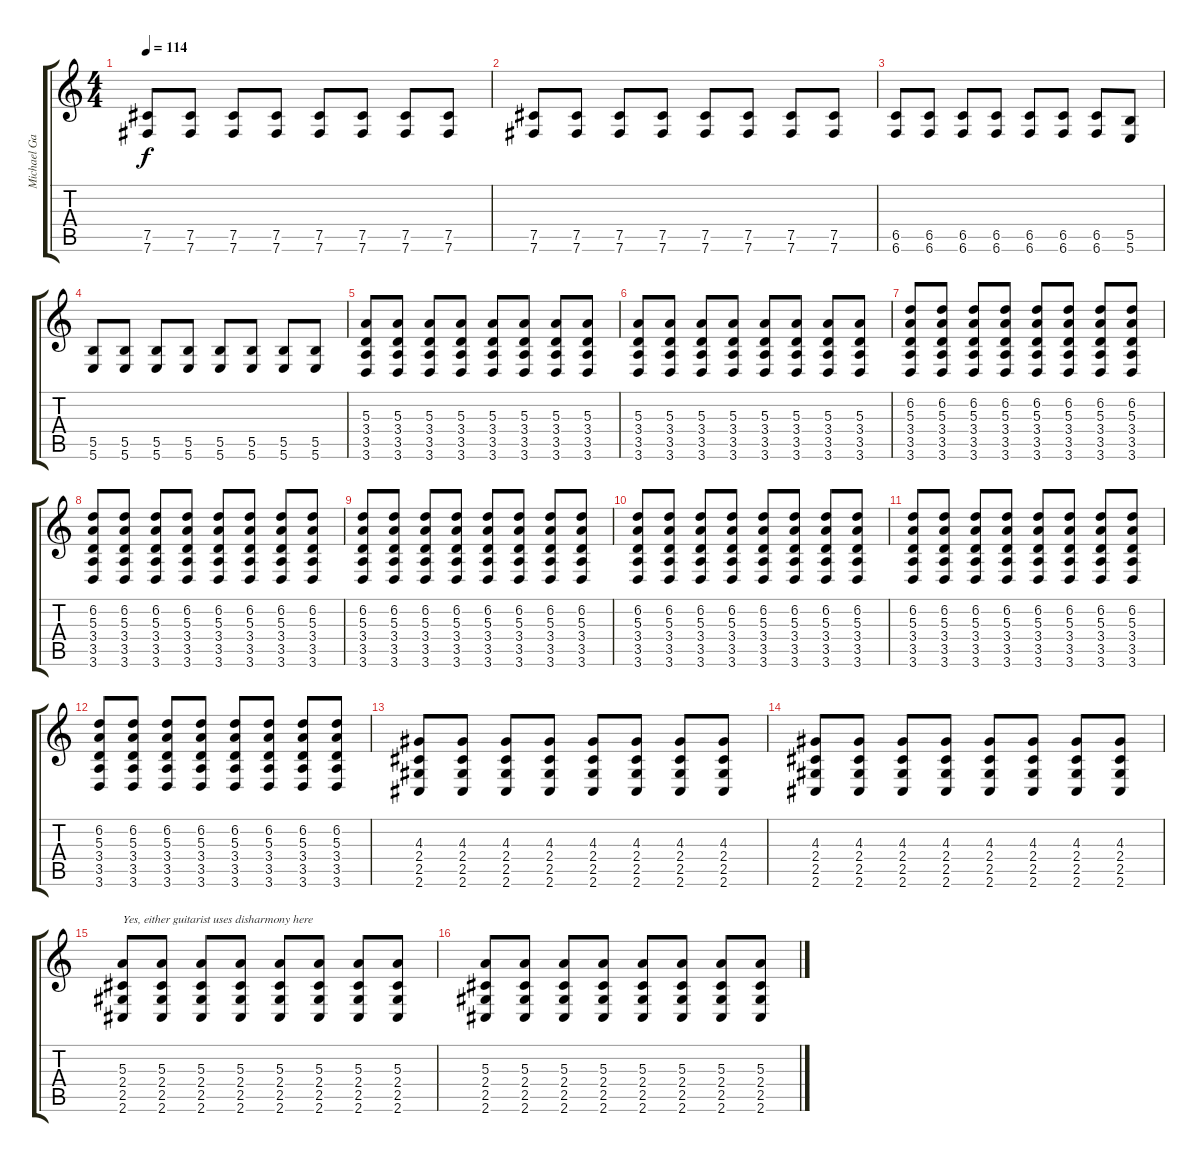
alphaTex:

\track ("Michael Gallagher" "Michael Ga") {instrument distortionguitar}
\staff {score tabs}
\tuning (Db4 Ab3 E3 B2 Gb2 B1) {hide}
\ts (4 4)
\tempo 114
\clef g2
\ks c
(7.5 7.6).8{dy f volume 16 balance 8} (7.5 7.6).8 (7.5 7.6).8 (7.5 7.6).8 (7.5 7.6).8 (7.5 7.6).8 (7.5 7.6).8 (7.5 7.6).8 |
(7.5 7.6).8 (7.5 7.6).8 (7.5 7.6).8 (7.5 7.6).8 (7.5 7.6).8 (7.5 7.6).8 (7.5 7.6).8 (7.5 7.6).8 |
(6.5 6.6).8 (6.5 6.6).8 (6.5 6.6).8 (6.5 6.6).8 (6.5 6.6).8 (6.5 6.6).8 (6.5 6.6).8 (5.5 5.6).8 |
(5.5 5.6).8 (5.5 5.6).8 (5.5 5.6).8 (5.5 5.6).8 (5.5 5.6).8 (5.5 5.6).8 (5.5 5.6).8 (5.5 5.6).8 |
(5.3 3.4 3.5 3.6).8 (5.3 3.4 3.5 3.6).8 (5.3 3.4 3.5 3.6).8 (5.3 3.4 3.5 3.6).8 (5.3 3.4 3.5 3.6).8 (5.3 3.4 3.5 3.6).8 (5.3 3.4 3.5 3.6).8 (5.3 3.4 3.5 3.6).8 |
(5.3 3.4 3.5 3.6).8 (5.3 3.4 3.5 3.6).8 (5.3 3.4 3.5 3.6).8 (5.3 3.4 3.5 3.6).8 (5.3 3.4 3.5 3.6).8 (5.3 3.4 3.5 3.6).8 (5.3 3.4 3.5 3.6).8 (5.3 3.4 3.5 3.6).8 |
(6.2 5.3 3.4 3.5 3.6).8 (6.2 5.3 3.4 3.5 3.6).8 (6.2 5.3 3.4 3.5 3.6).8 (6.2 5.3 3.4 3.5 3.6).8 (6.2 5.3 3.4 3.5 3.6).8 (6.2 5.3 3.4 3.5 3.6).8 (6.2 5.3 3.4 3.5 3.6).8 (6.2 5.3 3.4 3.5 3.6).8 |
(6.2 5.3 3.4 3.5 3.6).8 (6.2 5.3 3.4 3.5 3.6).8 (6.2 5.3 3.4 3.5 3.6).8 (6.2 5.3 3.4 3.5 3.6).8 (6.2 5.3 3.4 3.5 3.6).8 (6.2 5.3 3.4 3.5 3.6).8 (6.2 5.3 3.4 3.5 3.6).8 (6.2 5.3 3.4 3.5 3.6).8 |
(6.2 5.3 3.4 3.5 3.6).8 (6.2 5.3 3.4 3.5 3.6).8 (6.2 5.3 3.4 3.5 3.6).8 (6.2 5.3 3.4 3.5 3.6).8 (6.2 5.3 3.4 3.5 3.6).8 (6.2 5.3 3.4 3.5 3.6).8 (6.2 5.3 3.4 3.5 3.6).8 (6.2 5.3 3.4 3.5 3.6).8 |
(6.2 5.3 3.4 3.5 3.6).8 (6.2 5.3 3.4 3.5 3.6).8 (6.2 5.3 3.4 3.5 3.6).8 (6.2 5.3 3.4 3.5 3.6).8 (6.2 5.3 3.4 3.5 3.6).8 (6.2 5.3 3.4 3.5 3.6).8 (6.2 5.3 3.4 3.5 3.6).8 (6.2 5.3 3.4 3.5 3.6).8 |
(6.2 5.3 3.4 3.5 3.6).8 (6.2 5.3 3.4 3.5 3.6).8 (6.2 5.3 3.4 3.5 3.6).8 (6.2 5.3 3.4 3.5 3.6).8 (6.2 5.3 3.4 3.5 3.6).8 (6.2 5.3 3.4 3.5 3.6).8 (6.2 5.3 3.4 3.5 3.6).8 (6.2 5.3 3.4 3.5 3.6).8 |
(6.2 5.3 3.4 3.5 3.6).8 (6.2 5.3 3.4 3.5 3.6).8 (6.2 5.3 3.4 3.5 3.6).8 (6.2 5.3 3.4 3.5 3.6).8 (6.2 5.3 3.4 3.5 3.6).8 (6.2 5.3 3.4 3.5 3.6).8 (6.2 5.3 3.4 3.5 3.6).8 (6.2 5.3 3.4 3.5 3.6).8 |
(4.3 2.4 2.5 2.6).8 (4.3 2.4 2.5 2.6).8 (4.3 2.4 2.5 2.6).8 (4.3 2.4 2.5 2.6).8 (4.3 2.4 2.5 2.6).8 (4.3 2.4 2.5 2.6).8 (4.3 2.4 2.5 2.6).8 (4.3 2.4 2.5 2.6).8 |
(4.3 2.4 2.5 2.6).8 (4.3 2.4 2.5 2.6).8 (4.3 2.4 2.5 2.6).8 (4.3 2.4 2.5 2.6).8 (4.3 2.4 2.5 2.6).8 (4.3 2.4 2.5 2.6).8 (4.3 2.4 2.5 2.6).8 (4.3 2.4 2.5 2.6).8 |
(5.3 2.4 2.5 2.6).8{txt "Yes, either guitarist uses disharmony here"} (5.3 2.4 2.5 2.6).8 (5.3 2.4 2.5 2.6).8 (5.3 2.4 2.5 2.6).8 (5.3 2.4 2.5 2.6).8 (5.3 2.4 2.5 2.6).8 (5.3 2.4 2.5 2.6).8 (5.3 2.4 2.5 2.6).8 |
(5.3 2.4 2.5 2.6).8 (5.3 2.4 2.5 2.6).8 (5.3 2.4 2.5 2.6).8 (5.3 2.4 2.5 2.6).8 (5.3 2.4 2.5 2.6).8 (5.3 2.4 2.5 2.6).8 (5.3 2.4 2.5 2.6).8 (5.3 2.4 2.5 2.6).8
